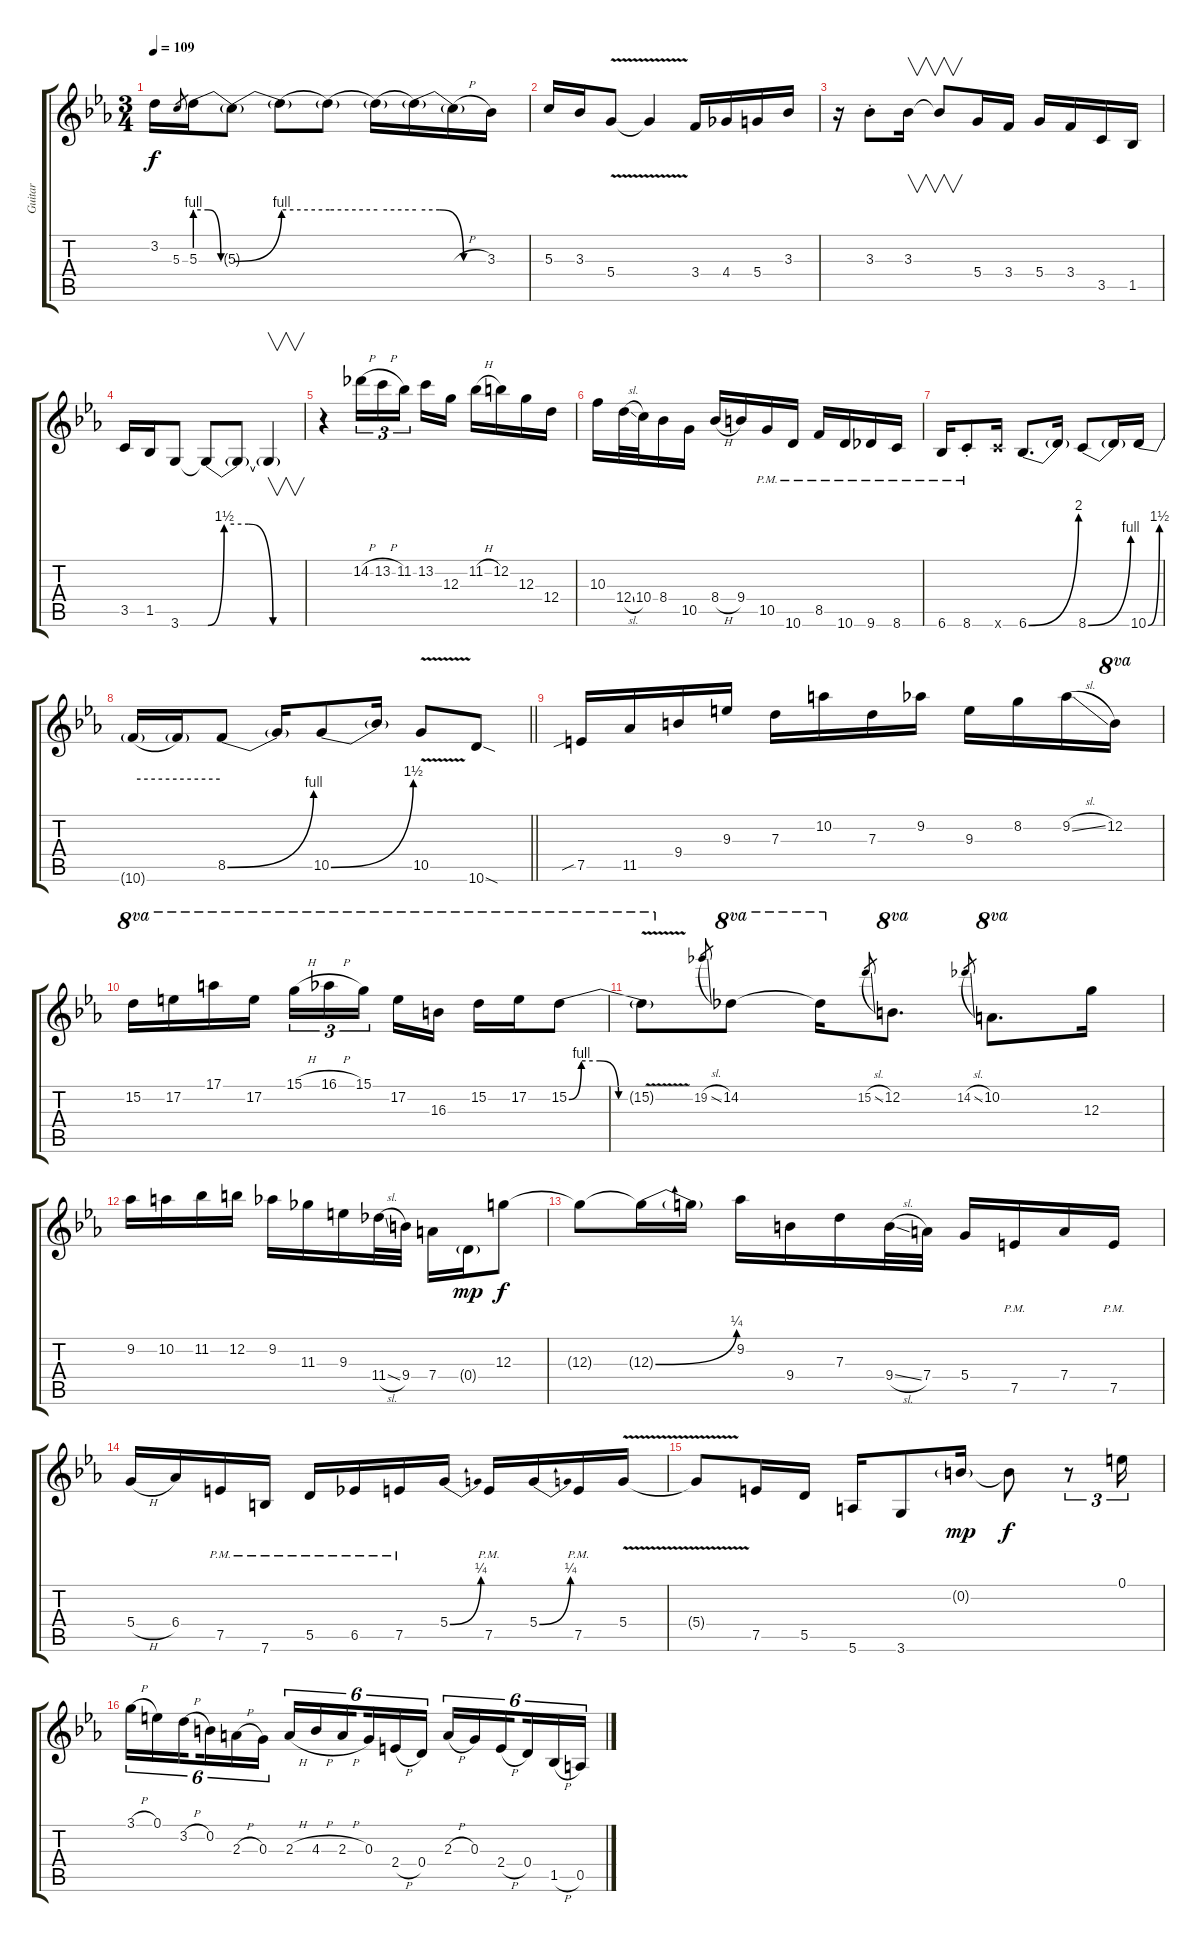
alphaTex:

\track ("Guitar" "Guitar") {instrument distortionguitar}
\staff {score tabs}
\tuning (E4 B3 G3 D3 A2 E2) {hide}
\ts (3 4)
\tempo 109
\clef g2
\ks cminor
3.2.16{dy f} 5.3.8{gr} 5.3{be (custom 0 4 20 4 40 0 60 0)}.16 5.3{be (bend 0 0 60 4) t}.8 5.3{be (hold 0 4 60 4) t}.8 5.3{be (hold 0 4 60 4) t}.8 5.3{be (hold 0 4 60 4) t}.16 5.3{be (custom 0 4 20 4 40 0 60 0) t}.16 5.3{h t}.16 3.3.16 |
5.3.16 3.3.16 5.4{v}.8 5.4{v t}.4 3.4.16 4.4.16 5.4.16 3.3.16 |
r.16 3.3{st}.8 3.3.16{v} 3.3{t}.8{v} 5.4.16 3.4.16 5.4.16 3.4.16 3.5.16 1.5.16 |
3.5.16 1.5.16 3.6.8 3.6{be (custom 0 0 10 6 25 6 40 0 60 0) t}.8 3.6{t}.8 3.6{t}.4{v} |
r.4 14.2{h}.16{tu (3 2)} 13.2{h}.16{tu (3 2)} 11.2.16{tu (3 2) beam splitsecondary} 13.2.16 12.3.16 11.2{h}.16 12.2.16 12.3.16 12.4.16 |
10.3.16 12.4{sl}.32 10.4.32 8.4.16 10.5.16 8.4{h}.16 9.4.16 10.5{pm}.16 10.6{pm}.16 8.5{pm}.16 10.6{pm}.16 9.6{pm}.16 8.6{pm}.16 |
6.6{pm}.16 8.6{pm st}.8 8.6{x}.16 6.6{be (bend 0 0 60 8)}.8{d} 6.6{t}.16 8.6{be (bend 0 0 60 4)}.8 8.6{t}.16 10.6{be (bend 0 0 60 6)}.16 |
\barLineRight lightlight
10.6{be (hold 0 6 60 6) t}.16 10.6{t}.16 8.5{be (bend 0 0 60 4)}.8 8.5{t}.16 10.5{be (bend 0 0 60 6)}.8 10.5{t}.16 10.5{v}.8 10.6{sod}.8 |
7.5{sib}.16 11.5.16 9.4.16 9.3.16 7.3.16 10.2.16 7.3.16 9.2.16 9.3.16 8.2.16 9.2{sl}.16 12.2.16{ot 8va} |
15.2.16{ot 8va} 17.2.16{ot 8va} 17.1.16{ot 8va} 17.2.16{ot 8va} 15.1{h}.16{tu (3 2) ot 8va} 16.1{h}.16{tu (3 2) ot 8va} 15.1.16{tu (3 2) ot 8va beam splitsecondary} 17.2.16{ot 8va} 16.3.16{ot 8va} 15.2.16{ot 8va} 17.2.16{ot 8va} 15.2{be (custom 0 0 10 4 25 4 40 0 60 0)}.8{ot 8va} |
15.2{v t}.8{ot 8va} 19.2{sl}.8{gr} 14.2.8{ot 8va} 14.2{t}.16{ot 8va} 15.2{sl}.8{gr} 12.2.8{d ot 8va} 14.2{sl}.8{gr} 10.2.8{d ot 8va} 12.3.16 |
9.2.16 10.2.16 11.2.16 12.2.16 9.2.16 11.3.16 9.3.16 11.4{sl}.32 9.4.32 7.4.16 0.4{g}.16{dy mp} 12.3.8{dy f} |
12.3{t}.8 12.3{be (bend 0 0 60 1) t}.16 12.3{t}.16 9.2.16 9.4.16 7.3.16 9.4{sl}.32 7.4.32 5.4.16 7.5{pm}.16 7.4.16 7.5{pm}.16 |
5.4{h}.16 6.4.16 7.5{pm}.16 7.6{pm}.16 5.5{pm}.16 6.5{pm}.16 7.5{pm}.16 5.4{be (bend 0 0 60 1)}.16 7.5{pm}.16 5.4{be (bend 0 0 60 1)}.16 7.5{pm}.16 5.4{v}.16 |
5.4{v t}.8 7.5.16 5.5.16 5.6.16 3.6.8 0.2{g}.16{dy mp} 0.2{t}.8{dy f} r.8{tu (3 2)} 0.1.16{tu (3 2)} |
3.1{h}.16{tu (6 4)} 0.1.16{tu (6 4)} 3.2{h}.16{tu (6 4) beam splitsecondary} 0.2.16{tu (6 4)} 2.3{h}.16{tu (6 4)} 0.3.16{tu (6 4)} 2.3{h}.16{tu (6 4)} 4.3{h}.16{tu (6 4)} 2.3{h}.16{tu (6 4) beam splitsecondary} 0.3.16{tu (6 4)} 2.4{h}.16{tu (6 4)} 0.4.16{tu (6 4)} 2.3{h}.16{tu (6 4)} 0.3.16{tu (6 4)} 2.4{h}.16{tu (6 4) beam splitsecondary} 0.4.16{tu (6 4)} 1.5{h}.16{tu (6 4)} 0.5.16{tu (6 4)}
